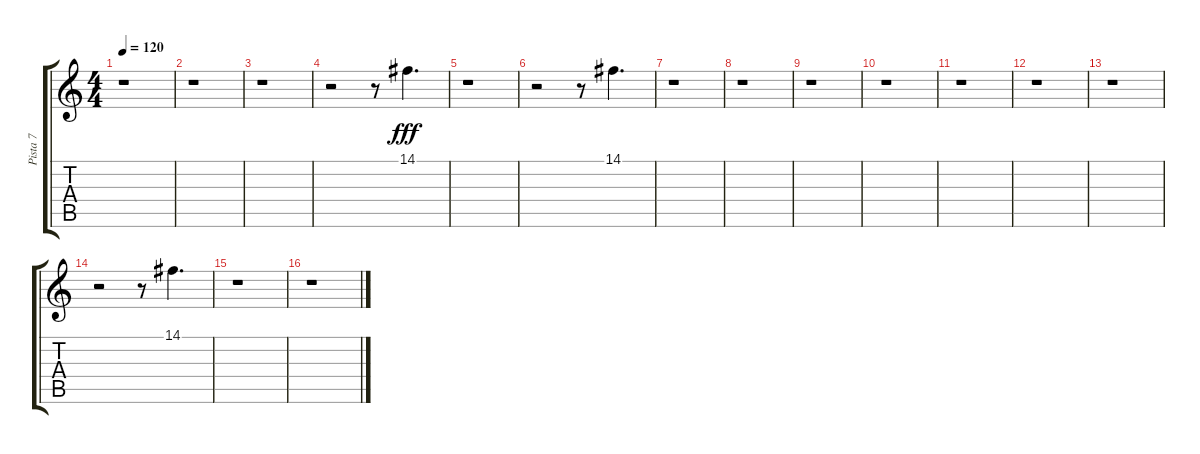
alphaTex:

\track ("Pista 7" "Pista 7") {instrument trumpet}
\staff {score tabs}
\tuning (E4 B3 G3 D3 A2 E2) {hide}
\ts (4 4)
\tempo 120
\clef g2
\ks c
r.1{dy fff} |
r.1 |
r.1 |
r.2 r.8 14.1.4{d} |
r.1 |
r.2 r.8 14.1.4{d} |
r.1 |
r.1 |
r.1 |
r.1 |
r.1 |
r.1 |
r.1 |
r.2 r.8 14.1.4{d} |
r.1 |
r.1
